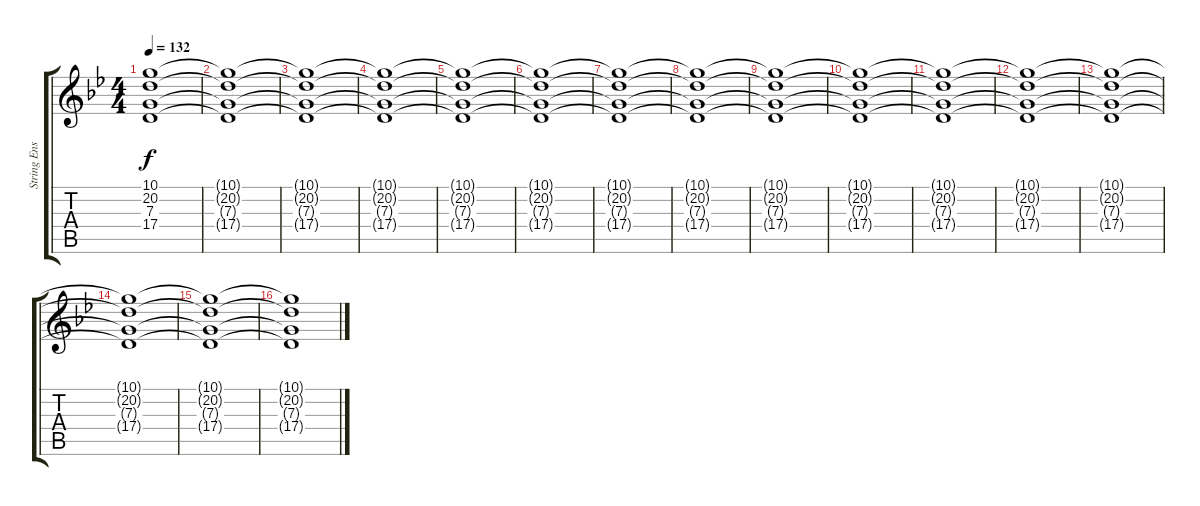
\track ("String Ensemble" "String Ens") {instrument stringensemble1}
\staff {score tabs}
\tuning (E4 B3 G3 D3 A2 E2) {hide}
\ts (4 4)
\tempo 132
\clef g2
\ks bb
(10.1{t} 20.2{t} 7.3{t} 17.4{t}).1{dy f} |
(10.1{t} 20.2{t} 7.3{t} 17.4{t}).1 |
(10.1{t} 20.2{t} 7.3{t} 17.4{t}).1 |
(10.1{t} 20.2{t} 7.3{t} 17.4{t}).1 |
(10.1{t} 20.2{t} 7.3{t} 17.4{t}).1 |
(10.1{t} 20.2{t} 7.3{t} 17.4{t}).1 |
(10.1{t} 20.2{t} 7.3{t} 17.4{t}).1 |
(10.1{t} 20.2{t} 7.3{t} 17.4{t}).1 |
(10.1{t} 20.2{t} 7.3{t} 17.4{t}).1 |
(10.1{t} 20.2{t} 7.3{t} 17.4{t}).1 |
(10.1{t} 20.2{t} 7.3{t} 17.4{t}).1 |
(10.1{t} 20.2{t} 7.3{t} 17.4{t}).1 |
(10.1{t} 20.2{t} 7.3{t} 17.4{t}).1 |
(10.1{t} 20.2{t} 7.3{t} 17.4{t}).1 |
(10.1{t} 20.2{t} 7.3{t} 17.4{t}).1 |
(10.1{t} 20.2{t} 7.3{t} 17.4{t}).1
